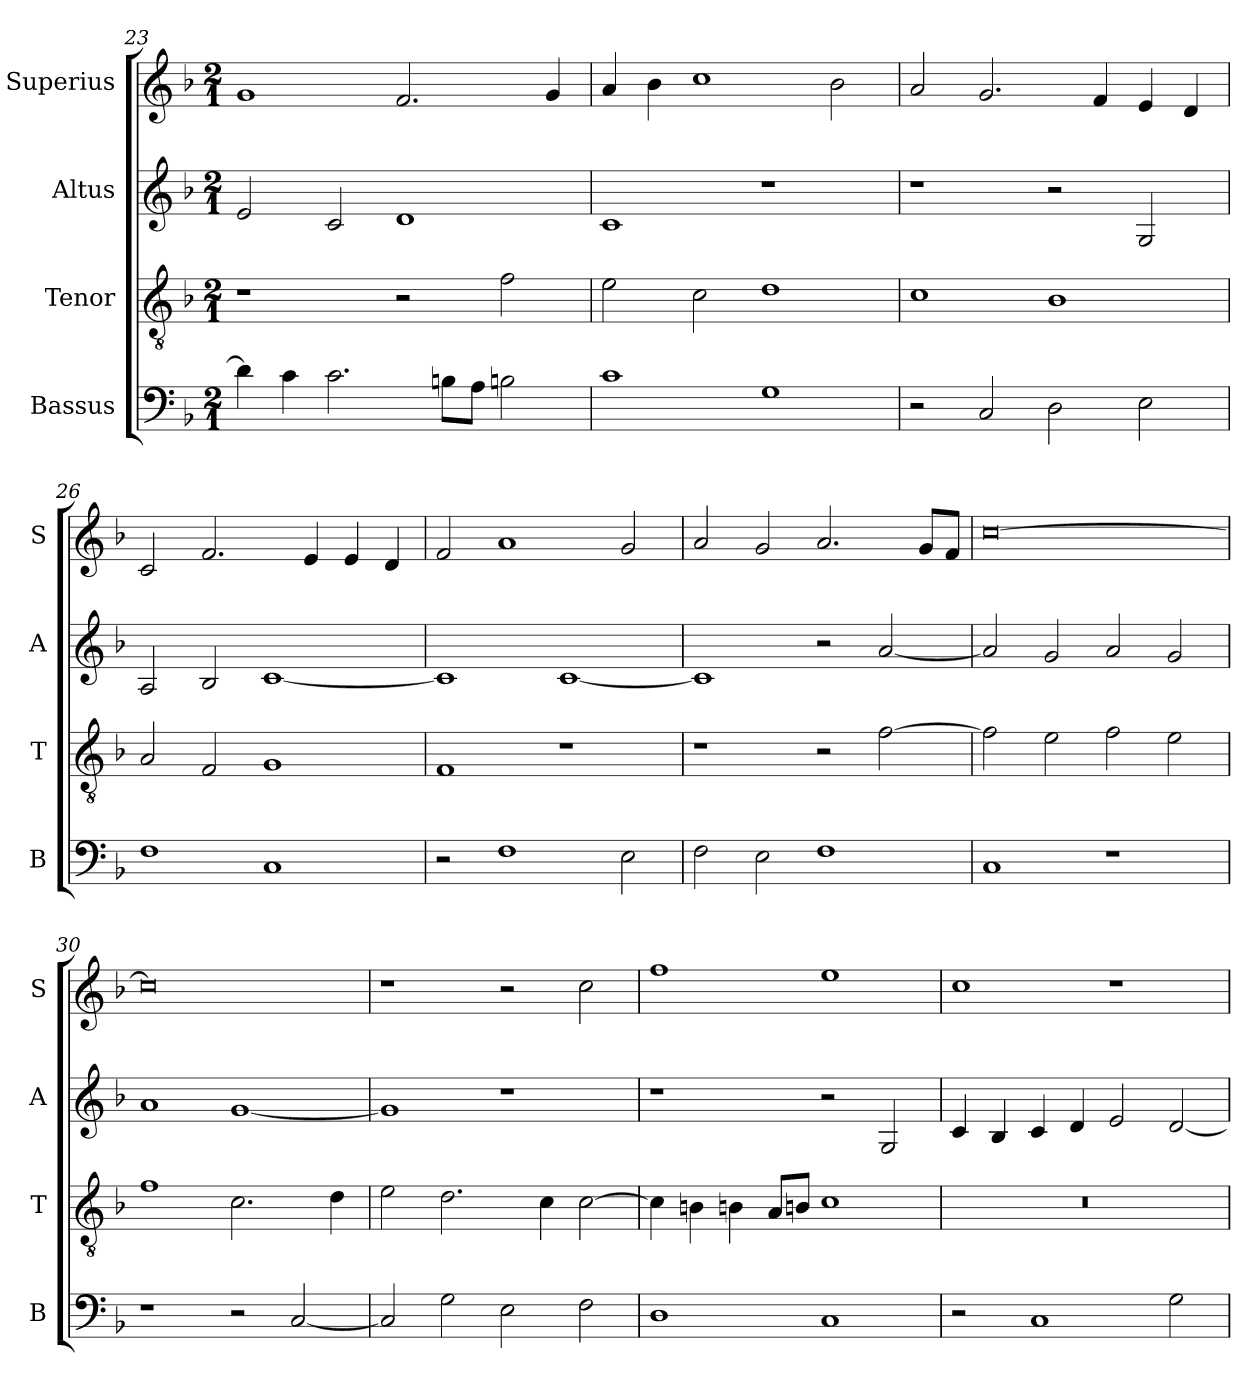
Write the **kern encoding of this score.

**kern	**kern	**kern	**kern
*part4	*part3	*part2	*part1
*staff4	*staff3	*staff2	*staff1
*I"Bassus	*I"Tenor	*I"Altus	*I"Superius
*I'B	*I'T	*I'A	*I'S
*clefF4	*clefGv2	*clefG2	*clefG2
*k[b-]	*k[b-]	*k[b-]	*k[b-]
*F:	*F:	*F:	*F:
*M2/1	*M2/1	*M2/1	*M2/1
=23	=23	=23	=23
4d]	1r	2e	1g
4c	.	.	.
2.c	.	2c	.
.	2r	1d	2.f
8BnL	.	.	.
8AJ	.	.	.
2Bn	2f	.	.
.	.	.	4g
=24	=24	=24	=24
1c	2e	1c	4a
.	.	.	4b-
.	2c	.	1cc
1G	1d	1r	.
.	.	.	2b-
=25	=25	=25	=25
2r	1c	1r	2a
2C	.	.	2.g
2D	1B-	2r	.
.	.	.	4f
2E	.	2G	4e
.	.	.	4d
=26	=26	=26	=26
1F	2A	2A	2c
.	2F	2B-	2.f
1C	1G	[1c	.
.	.	.	4e
.	.	.	4e
.	.	.	4d
=27	=27	=27	=27
2r	1F	1c]	2f
1F	.	.	1a
.	1r	[1c	.
2E	.	.	2g
=28	=28	=28	=28
2F	1r	1c]	2a
2E	.	.	2g
1F	2r	2r	2.a
.	[2f	[2a	.
.	.	.	8gL
.	.	.	8fJ
=29	=29	=29	=29
1C	2f]	2a]	[0cc
.	2e	2g	.
1r	2f	2a	.
.	2e	2g	.
=30	=30	=30	=30
1r	1f	1a	0cc]
2r	2.c	[1g	.
[2C	.	.	.
.	4d	.	.
=31	=31	=31	=31
2C]	2e	1g]	1r
2G	2.d	.	.
2E	.	1r	2r
.	4c	.	.
2F	[2c	.	2cc
=32	=32	=32	=32
1D	4c]	1r	1ff
.	4Bn	.	.
.	4Bn	.	.
.	8AL	.	.
.	8BnJ	.	.
1C	1c	2r	1ee
.	.	2G	.
=33	=33	=33	=33
2r	0r	4c	1cc
.	.	4B-	.
1C	.	4c	.
.	.	4d	.
.	.	2e	1r
2G	.	[2d	.
=	=	=	=
*-	*-	*-	*-
